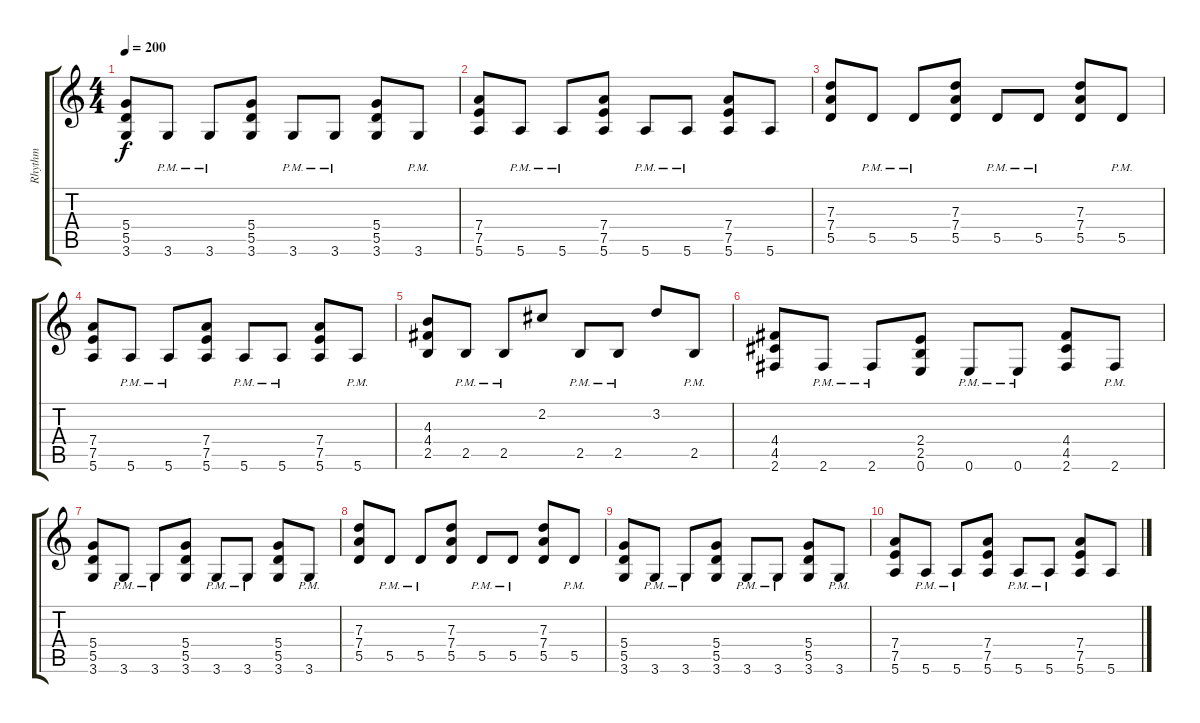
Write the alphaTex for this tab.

\track ("Rhythm" "Rhythm") {instrument overdrivenguitar}
\staff {score tabs}
\tuning (E4 B3 G3 D3 A2 E2) {hide}
\ts (4 4)
\tempo 200
\clef g2
\ks c
(5.4 5.5 3.6).8{dy f} 3.6{pm}.8 3.6{pm}.8 (5.4 5.5 3.6).8 3.6{pm}.8 3.6{pm}.8 (5.4 5.5 3.6).8 3.6{pm}.8 |
(7.4 7.5 5.6).8 5.6{pm}.8 5.6{pm}.8 (7.4 7.5 5.6).8 5.6{pm}.8 5.6{pm}.8 (7.4 7.5 5.6).8 5.6.8 |
(7.3 7.4 5.5).8 5.5{pm}.8 5.5{pm}.8 (7.3 7.4 5.5).8 5.5{pm}.8 5.5{pm}.8 (7.3 7.4 5.5).8 5.5{pm}.8 |
(7.4 7.5 5.6).8 5.6{pm}.8 5.6{pm}.8 (7.4 7.5 5.6).8 5.6{pm}.8 5.6{pm}.8 (7.4 7.5 5.6).8 5.6{pm}.8 |
(4.3 4.4 2.5).8 2.5{pm}.8 2.5{pm}.8 2.2.8 2.5{pm}.8 2.5{pm}.8 3.2.8 2.5{pm}.8 |
(4.4 4.5 2.6).8 2.6{pm}.8 2.6{pm}.8 (2.4 2.5 0.6).8 0.6{pm}.8 0.6{pm}.8 (4.4 4.5 2.6).8 2.6{pm}.8 |
(5.4 5.5 3.6).8 3.6{pm}.8 3.6{pm}.8 (5.4 5.5 3.6).8 3.6{pm}.8 3.6{pm}.8 (5.4 5.5 3.6).8 3.6{pm}.8 |
(7.3 7.4 5.5).8 5.5{pm}.8 5.5{pm}.8 (7.3 7.4 5.5).8 5.5{pm}.8 5.5{pm}.8 (7.3 7.4 5.5).8 5.5{pm}.8 |
(5.4 5.5 3.6).8 3.6{pm}.8 3.6{pm}.8 (5.4 5.5 3.6).8 3.6{pm}.8 3.6{pm}.8 (5.4 5.5 3.6).8 3.6{pm}.8 |
(7.4 7.5 5.6).8 5.6{pm}.8 5.6{pm}.8 (7.4 7.5 5.6).8 5.6{pm}.8 5.6{pm}.8 (7.4 7.5 5.6).8 5.6.8
